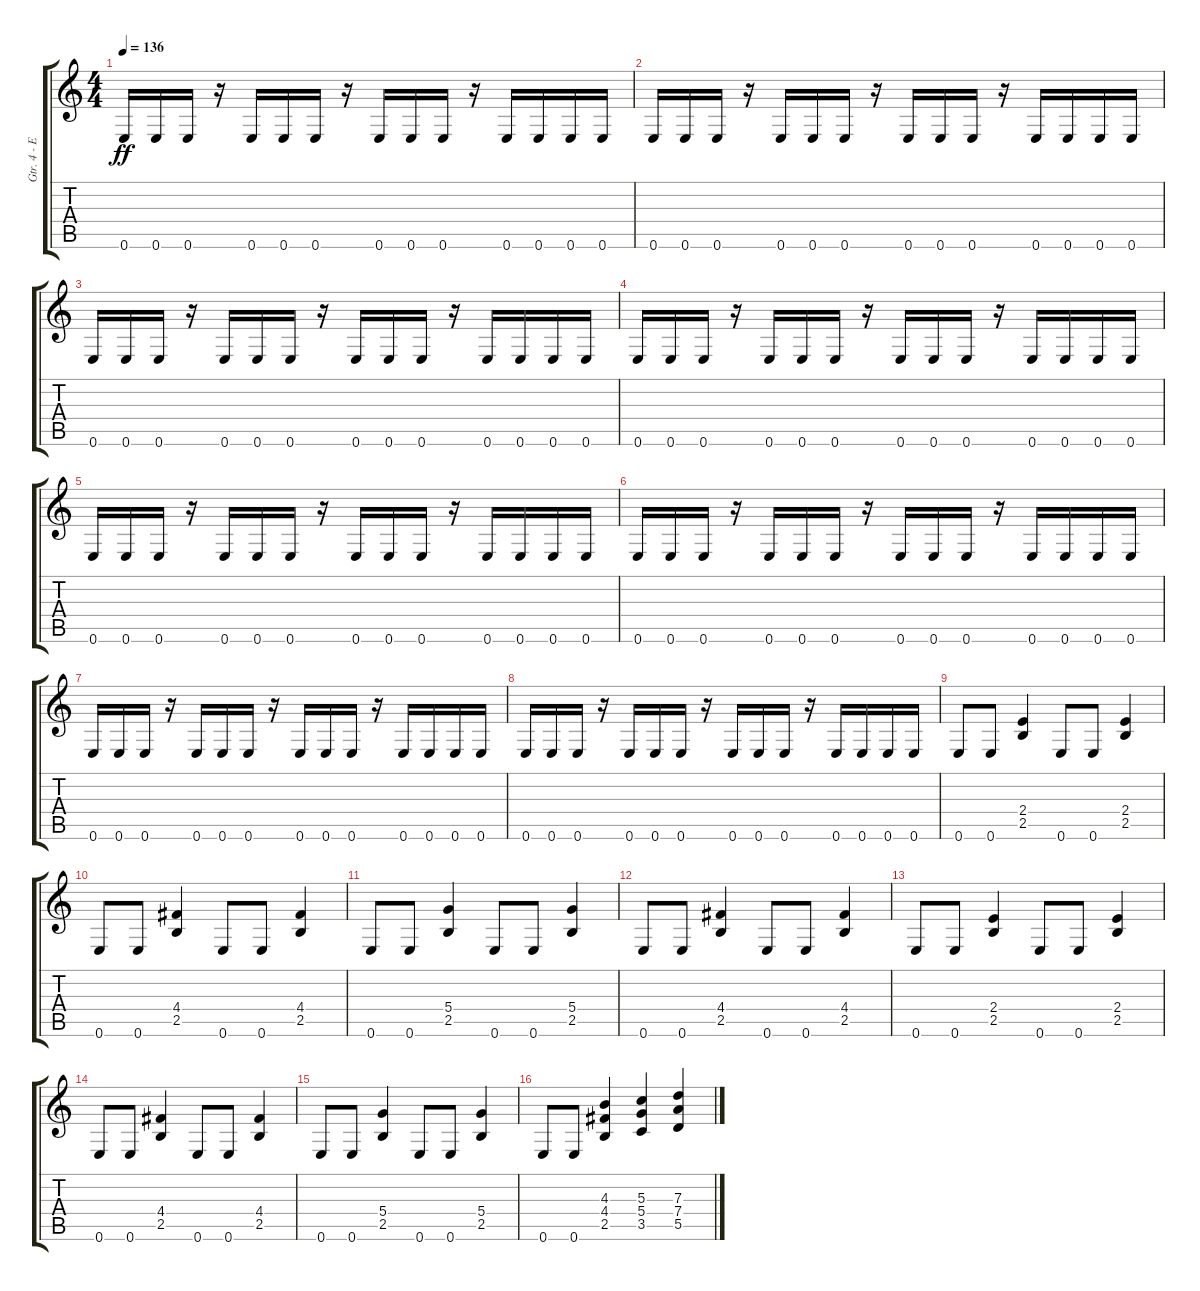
\track ("Gtr. 4 - Electric" "Gtr. 4 - E") {instrument distortionguitar}
\staff {score tabs}
\tuning (E4 B3 G3 D3 A2 E2) {hide}
\ts (4 4)
\tempo 136
\clef g2
\ks c
0.6.16{dy ff} 0.6.16 0.6.16 r.16 0.6.16 0.6.16 0.6.16 r.16 0.6.16 0.6.16 0.6.16 r.16 0.6.16 0.6.16 0.6.16 0.6.16 |
0.6.16 0.6.16 0.6.16 r.16 0.6.16 0.6.16 0.6.16 r.16 0.6.16 0.6.16 0.6.16 r.16 0.6.16 0.6.16 0.6.16 0.6.16 |
0.6.16 0.6.16 0.6.16 r.16 0.6.16 0.6.16 0.6.16 r.16 0.6.16 0.6.16 0.6.16 r.16 0.6.16 0.6.16 0.6.16 0.6.16 |
0.6.16 0.6.16 0.6.16 r.16 0.6.16 0.6.16 0.6.16 r.16 0.6.16 0.6.16 0.6.16 r.16 0.6.16 0.6.16 0.6.16 0.6.16 |
0.6.16 0.6.16 0.6.16 r.16 0.6.16 0.6.16 0.6.16 r.16 0.6.16 0.6.16 0.6.16 r.16 0.6.16 0.6.16 0.6.16 0.6.16 |
0.6.16 0.6.16 0.6.16 r.16 0.6.16 0.6.16 0.6.16 r.16 0.6.16 0.6.16 0.6.16 r.16 0.6.16 0.6.16 0.6.16 0.6.16 |
0.6.16 0.6.16 0.6.16 r.16 0.6.16 0.6.16 0.6.16 r.16 0.6.16 0.6.16 0.6.16 r.16 0.6.16 0.6.16 0.6.16 0.6.16 |
0.6.16 0.6.16 0.6.16 r.16 0.6.16 0.6.16 0.6.16 r.16 0.6.16 0.6.16 0.6.16 r.16 0.6.16 0.6.16 0.6.16 0.6.16 |
0.6.8 0.6.8 (2.4 2.5).4 0.6.8 0.6.8 (2.4 2.5).4 |
0.6.8 0.6.8 (4.4 2.5).4 0.6.8 0.6.8 (4.4 2.5).4 |
0.6.8 0.6.8 (5.4 2.5).4 0.6.8 0.6.8 (5.4 2.5).4 |
0.6.8 0.6.8 (4.4 2.5).4 0.6.8 0.6.8 (4.4 2.5).4 |
0.6.8 0.6.8 (2.4 2.5).4 0.6.8 0.6.8 (2.4 2.5).4 |
0.6.8 0.6.8 (4.4 2.5).4 0.6.8 0.6.8 (4.4 2.5).4 |
0.6.8 0.6.8 (5.4 2.5).4 0.6.8 0.6.8 (5.4 2.5).4 |
0.6.8 0.6.8 (4.3 4.4 2.5).4 (5.3 5.4 3.5).4 (7.3 7.4 5.5).4
